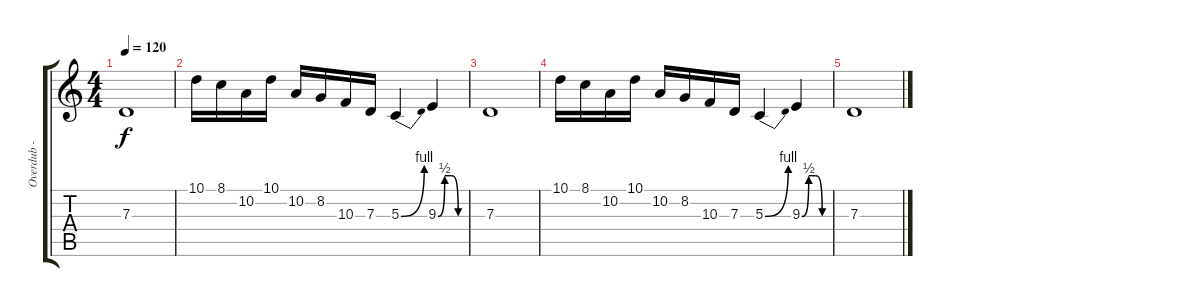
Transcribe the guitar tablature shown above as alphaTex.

\track ("Overdub - Trash Can" "Overdub - ") {instrument cello}
\staff {score tabs}
\tuning (E4 B3 G3 D3 A2 E2) {hide}
\ts (4 4)
\tempo 120
\clef g2
\ks c
7.3.1{dy f} |
10.1.16 8.1.16 10.2.16 10.1.16 10.2.16 8.2.16 10.3.16 7.3.16 5.3{be (bend 0 0 60 4)}.4 9.3{be (custom 0 0 15 2 30 2 45 0 60 0)}.4 |
7.3.1 |
10.1.16 8.1.16 10.2.16 10.1.16 10.2.16 8.2.16 10.3.16 7.3.16 5.3{be (bend 0 0 60 4)}.4 9.3{be (custom 0 0 15 2 30 2 45 0 60 0)}.4 |
7.3.1
